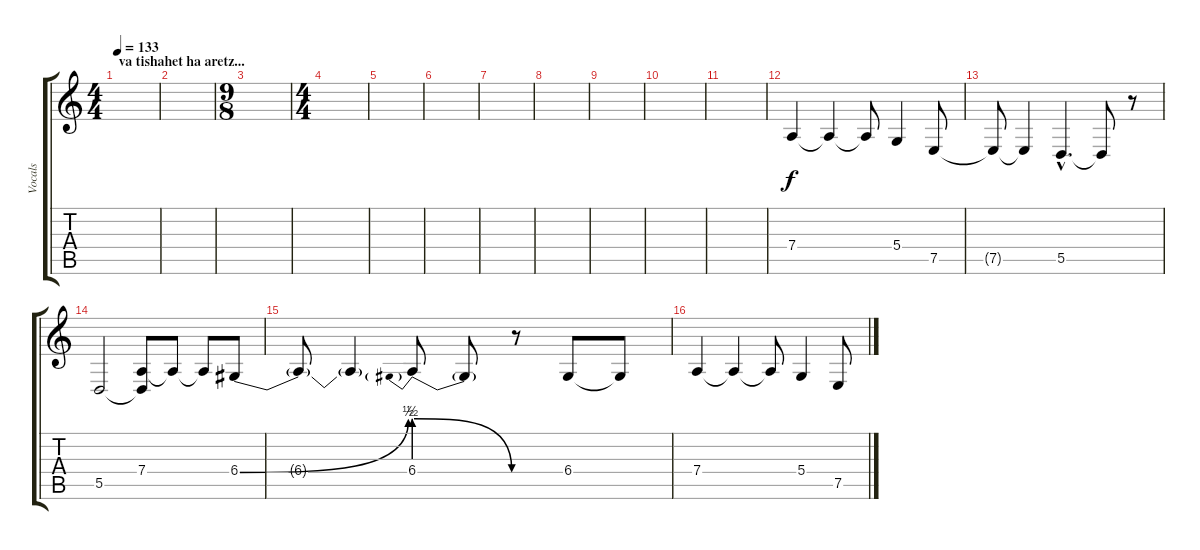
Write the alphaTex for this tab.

\track ("Vocals" "Vocals") {instrument lead2sawtooth}
\staff {score tabs}
\tuning (E4 B3 G3 D3 A2 E2) {hide}
\ts (4 4)
\section ("" "va tishahet ha aretz...")
\tempo 133
\clef g2
\ks c
|
|
\ts (9 8)
|
\ts (4 4)
|
|
|
|
|
|
|
|
7.4.4 7.4{t}.4 7.4{t}.8 5.4.4 7.5.8 |
7.5{t}.8 7.5{t}.4 5.5{hac}.4{d} 5.5{t}.8 r.8 |
5.5.2 (7.4 5.5{t}).8 7.4{t}.8 7.4{t}.8 6.4{be (bend 0 0 60 2)}.8 |
6.4{t}.8 6.4{t}.4 6.4{be (prebendrelease 0 2 60 0)}.8 6.4{t}.8 r.8 6.4.8 6.4{t}.8 |
7.4.4 7.4{t}.4 7.4{t}.8 5.4.4 7.5.8
